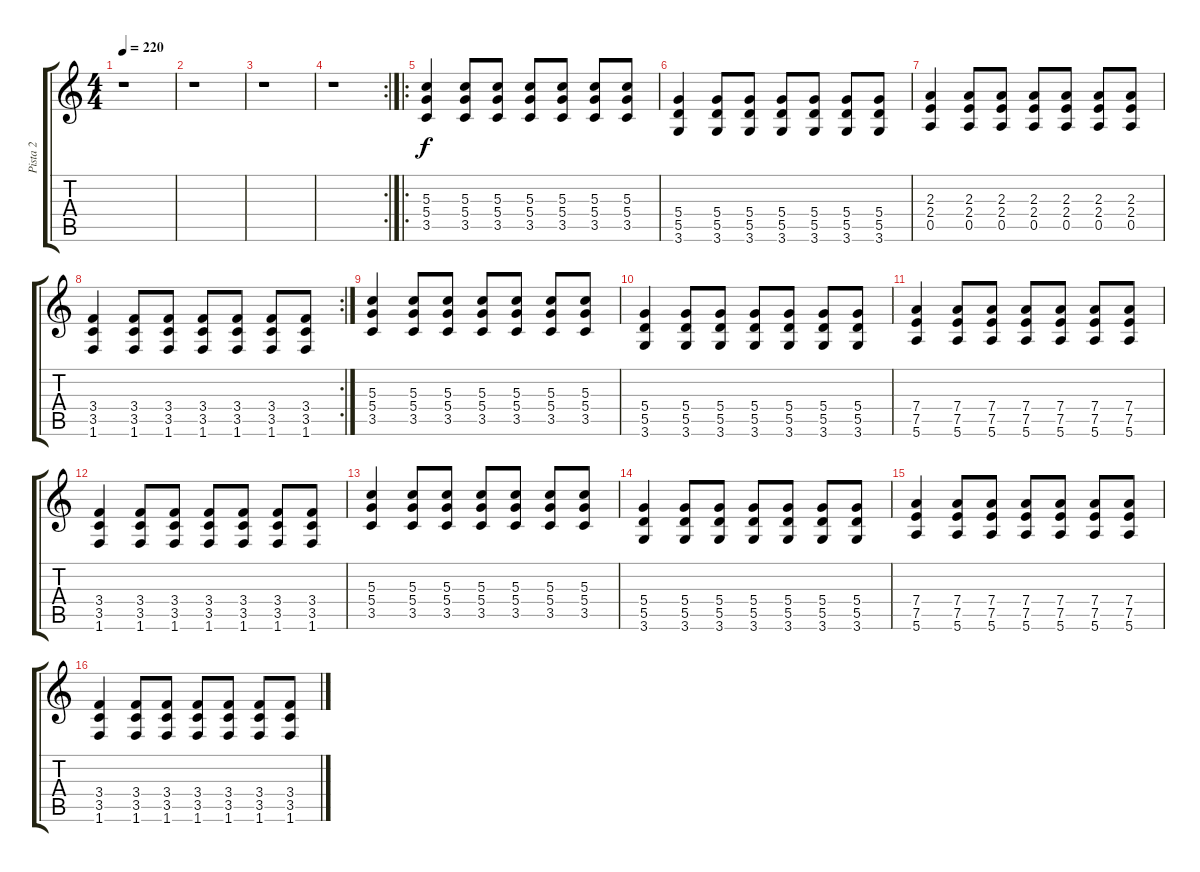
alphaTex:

\track ("Pista 2" "Pista 2") {instrument distortionguitar}
\staff {score tabs}
\tuning (E4 B3 G3 D3 A2 E2) {hide}
\ts (4 4)
\tempo 220
\clef g2
\ks c
r.1{dy f instrument distortionguitar} |
r.1 |
r.1 |
\rc 2
r.1 |
\ro
(5.3 5.4 3.5).4{volume 8 instrument overdrivenguitar} (5.3 5.4 3.5).8 (5.3 5.4 3.5).8 (5.3 5.4 3.5).8 (5.3 5.4 3.5).8 (5.3 5.4 3.5).8 (5.3 5.4 3.5).8 |
(5.4 5.5 3.6).4 (5.4 5.5 3.6).8 (5.4 5.5 3.6).8 (5.4 5.5 3.6).8 (5.4 5.5 3.6).8 (5.4 5.5 3.6).8 (5.4 5.5 3.6).8 |
(2.3 2.4 0.5).4 (2.3 2.4 0.5).8 (2.3 2.4 0.5).8 (2.3 2.4 0.5).8 (2.3 2.4 0.5).8 (2.3 2.4 0.5).8 (2.3 2.4 0.5).8 |
\rc 2
(3.4 3.5 1.6).4 (3.4 3.5 1.6).8 (3.4 3.5 1.6).8 (3.4 3.5 1.6).8 (3.4 3.5 1.6).8 (3.4 3.5 1.6).8 (3.4 3.5 1.6).8 |
(5.3 5.4 3.5).4{instrument electricguitarmuted} (5.3 5.4 3.5).8 (5.3 5.4 3.5).8 (5.3 5.4 3.5).8 (5.3 5.4 3.5).8 (5.3 5.4 3.5).8 (5.3 5.4 3.5).8 |
(5.4 5.5 3.6).4 (5.4 5.5 3.6).8 (5.4 5.5 3.6).8 (5.4 5.5 3.6).8 (5.4 5.5 3.6).8 (5.4 5.5 3.6).8 (5.4 5.5 3.6).8 |
(7.4 7.5 5.6).4 (7.4 7.5 5.6).8 (7.4 7.5 5.6).8 (7.4 7.5 5.6).8 (7.4 7.5 5.6).8 (7.4 7.5 5.6).8 (7.4 7.5 5.6).8 |
(3.4 3.5 1.6).4 (3.4 3.5 1.6).8 (3.4 3.5 1.6).8 (3.4 3.5 1.6).8 (3.4 3.5 1.6).8 (3.4 3.5 1.6).8 (3.4 3.5 1.6).8 |
(5.3 5.4 3.5).4{instrument electricguitarmuted} (5.3 5.4 3.5).8 (5.3 5.4 3.5).8 (5.3 5.4 3.5).8 (5.3 5.4 3.5).8 (5.3 5.4 3.5).8 (5.3 5.4 3.5).8 |
(5.4 5.5 3.6).4 (5.4 5.5 3.6).8 (5.4 5.5 3.6).8 (5.4 5.5 3.6).8 (5.4 5.5 3.6).8 (5.4 5.5 3.6).8 (5.4 5.5 3.6).8 |
(7.4 7.5 5.6).4 (7.4 7.5 5.6).8 (7.4 7.5 5.6).8 (7.4 7.5 5.6).8 (7.4 7.5 5.6).8 (7.4 7.5 5.6).8 (7.4 7.5 5.6).8 |
(3.4 3.5 1.6).4 (3.4 3.5 1.6).8 (3.4 3.5 1.6).8 (3.4 3.5 1.6).8 (3.4 3.5 1.6).8 (3.4 3.5 1.6).8 (3.4 3.5 1.6).8
